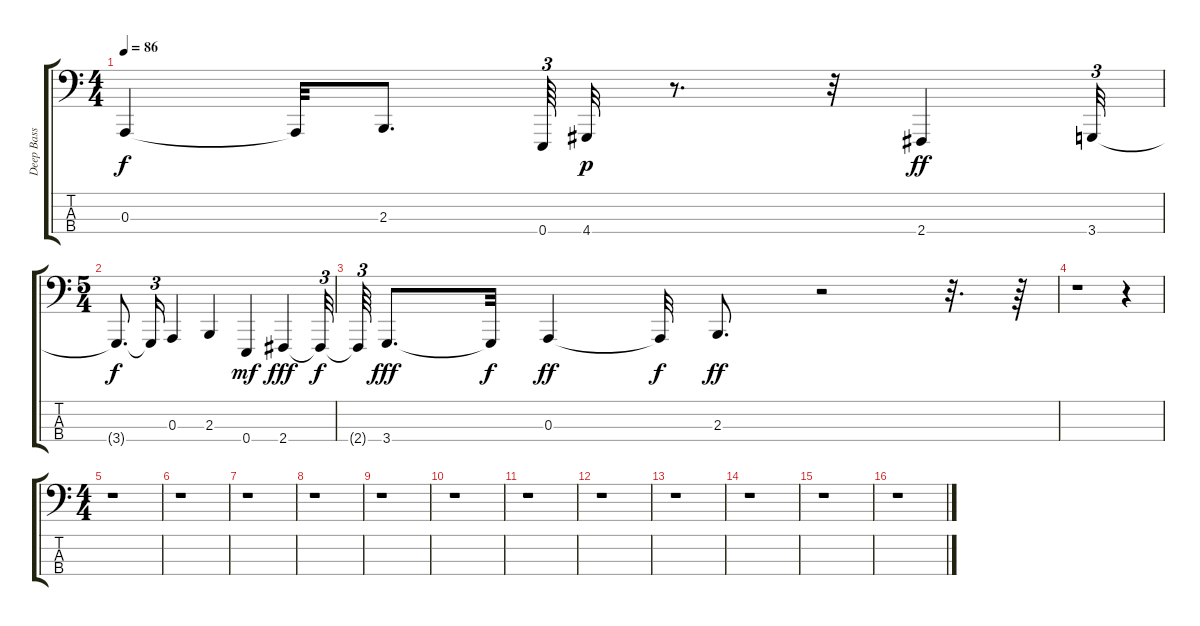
\track ("Deep Bass" "Deep Bass") {instrument lead8bassandlead}
\staff {score tabs}
\tuning (G2 D2 A1 E1) {hide}
\ts (4 4)
\tempo 86
\clef f4
\ks c
0.3{t}.4{dy f} 0.3{t}.32 2.3.8{d} 0.4.64{tu (3 2) beam splitsecondary} 4.4.32{dy p} r.8{d} r.32 2.4.4{dy ff} 3.4.32{tu (3 2)} |
\ts (5 4)
3.4{t}.8{d dy f} 3.4{t}.16{tu (3 2)} 0.3.4 2.3.4 0.4.4{dy mf} 2.4.4{dy fff} 2.4{t}.32{tu (3 2) dy f} |
2.4{t}.64{tu (3 2)} 3.4.8{d dy fff} 3.4{t}.32{dy f} 0.3.4{dy ff} 0.3{t}.32{dy f} 2.3.8{d dy ff} r.2 r.32{d} r.64 |
r.1 r.4 |
\ts (4 4)
r.1 |
r.1 |
r.1 |
r.1 |
r.1 |
r.1 |
r.1 |
r.1 |
r.1 |
r.1 |
r.1 |
r.1
